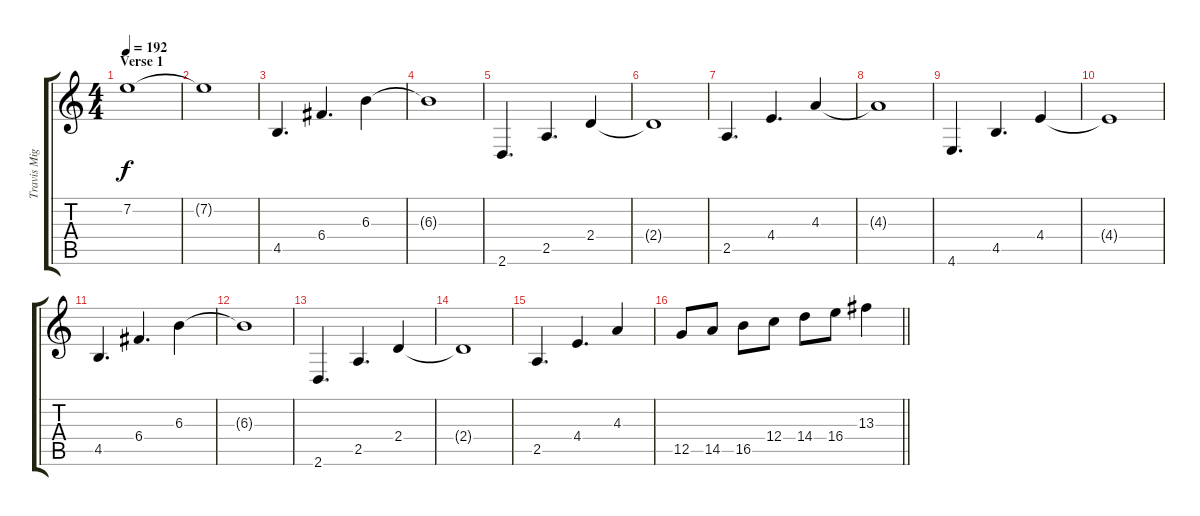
\track ("Travis Miguel" "Travis Mig") {instrument distortionguitar}
\staff {score tabs}
\tuning (D4 A3 F3 C3 G2 C2) {hide}
\ts (4 4)
\section ("" "Verse 1")
\tempo 192
\clef g2
\ks aminor
7.2.1{dy f volume 8} |
7.2{t}.1 |
4.5.4{d} 6.4.4{d} 6.3.4 |
6.3{t}.1 |
2.6.4{d} 2.5.4{d} 2.4.4 |
2.4{t}.1 |
2.5.4{d} 4.4.4{d} 4.3.4 |
4.3{t}.1 |
4.6.4{d} 4.5.4{d} 4.4.4 |
4.4{t}.1 |
4.5.4{d} 6.4.4{d} 6.3.4 |
6.3{t}.1 |
2.6.4{d} 2.5.4{d} 2.4.4 |
2.4{t}.1 |
2.5.4{d} 4.4.4{d} 4.3.4 |
\barLineRight lightlight
12.5.8{volume 16} 14.5.8 16.5.8 12.4.8 14.4.8 16.4.8 13.3.4
